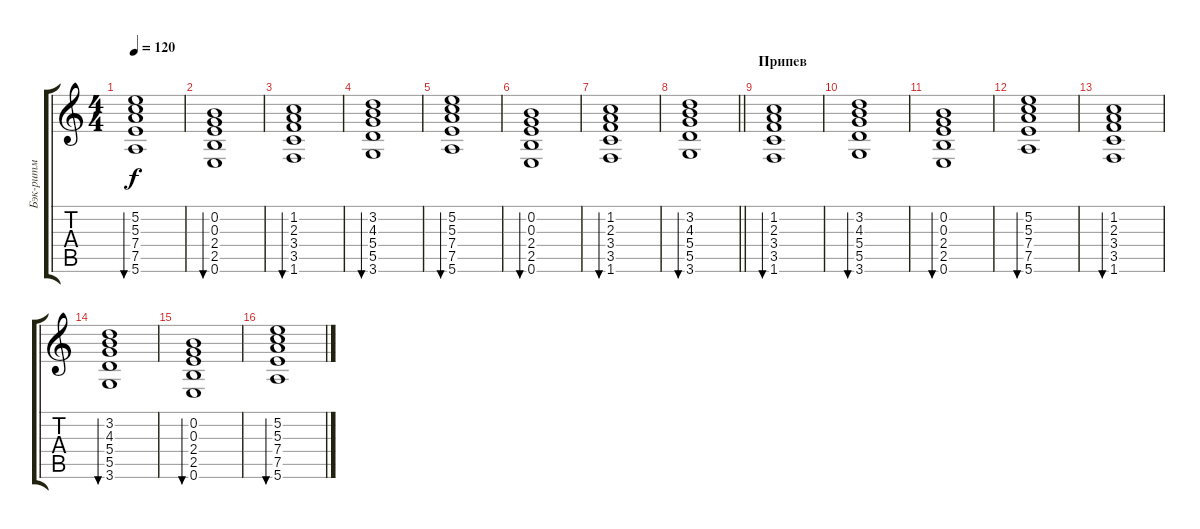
\track ("Бэк-ритм" "Бэк-ритм") {instrument electricguitarclean}
\staff {score tabs}
\tuning (E4 B3 G3 D3 A2 E2) {hide}
\ts (4 4)
\tempo 120
\clef g2
\ks c
(5.2 5.3 7.4 7.5 5.6).1{bu 60 dy f} |
(0.2 0.3 2.4 2.5 0.6).1{bu 60} |
(1.2 2.3 3.4 3.5 1.6).1{bu 60} |
(3.2 4.3 5.4 5.5 3.6).1{bu 60} |
(5.2 5.3 7.4 7.5 5.6).1{bu 60} |
(0.2 0.3 2.4 2.5 0.6).1{bu 60} |
(1.2 2.3 3.4 3.5 1.6).1{bu 60} |
\barLineRight lightlight
(3.2 4.3 5.4 5.5 3.6).1{bu 60} |
\section ("" "Припев")
(1.2 2.3 3.4 3.5 1.6).1{bu 60} |
(3.2 4.3 5.4 5.5 3.6).1{bu 60} |
(0.2 0.3 2.4 2.5 0.6).1{bu 60} |
(5.2 5.3 7.4 7.5 5.6).1{bu 60} |
(1.2 2.3 3.4 3.5 1.6).1{bu 60} |
(3.2 4.3 5.4 5.5 3.6).1{bu 60} |
(0.2 0.3 2.4 2.5 0.6).1{bu 60} |
(5.2 5.3 7.4 7.5 5.6).1{bu 60}
